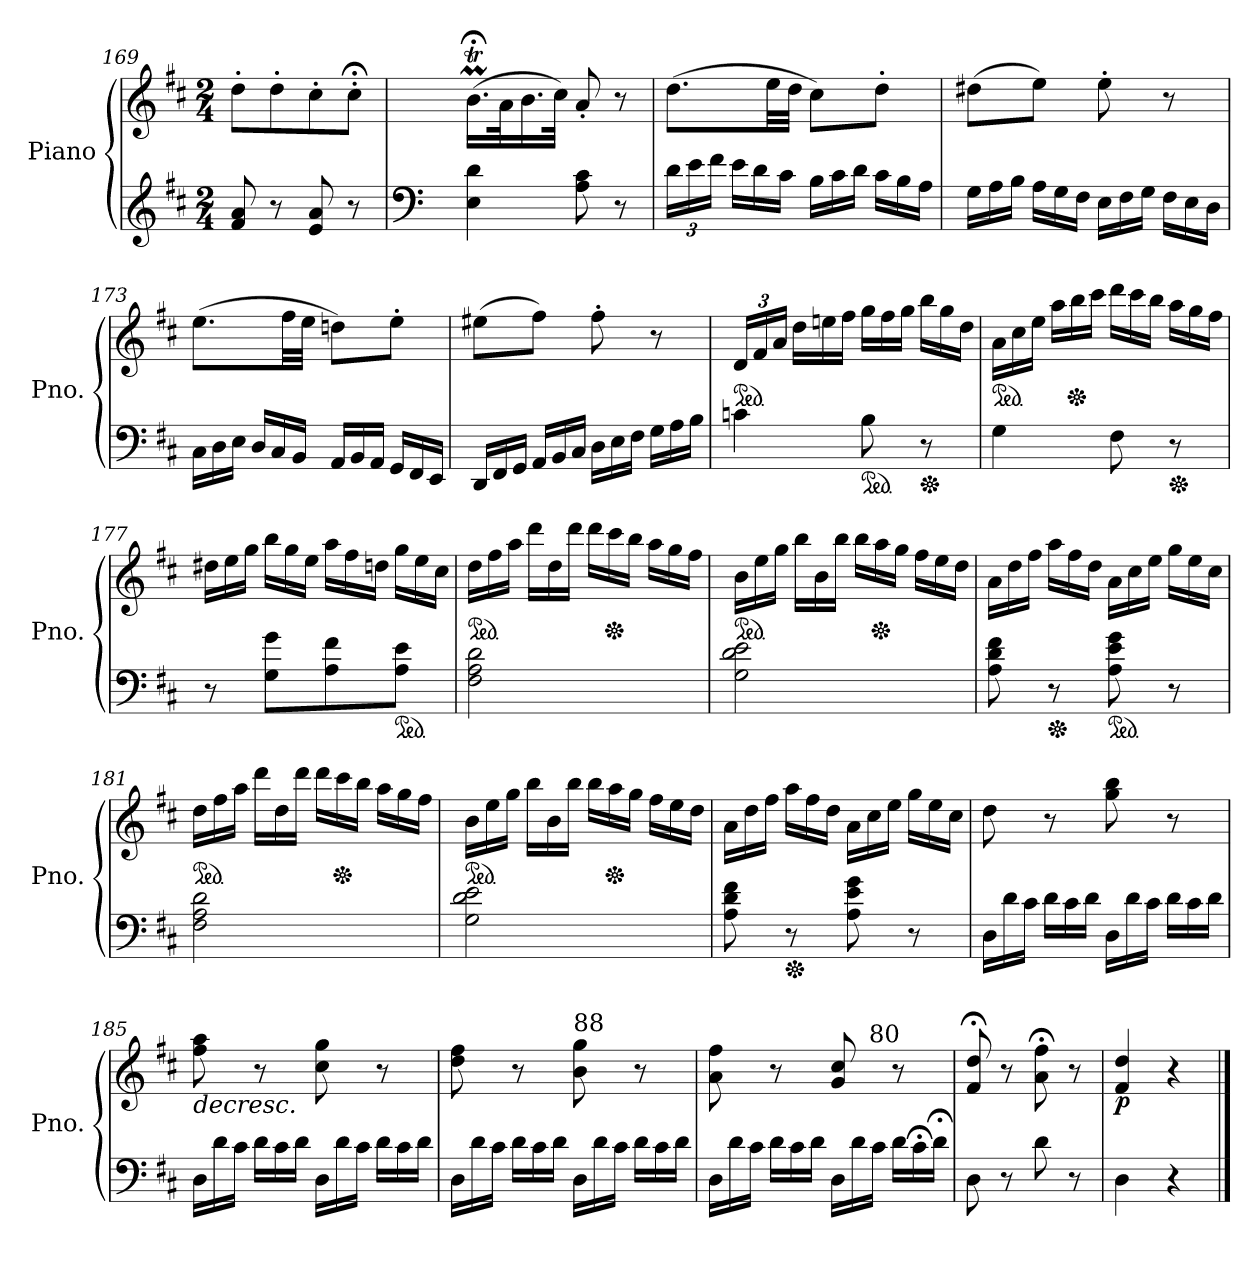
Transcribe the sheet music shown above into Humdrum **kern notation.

**kern	**kern	**dynam
*part1	*part1	*part1
*staff2	*staff1	*staff1/2
*I"Piano	*	*
*I'Pno.	*	*
!!LO:LB:g=z
*clefG2	*clefG2	*
*k[f#c#]	*k[f#c#]	*
*M2/4	*M2/4	*
=169	=169	=169
8f#/ 8a/	8dd'\L	.
8r	8dd'\	.
8e/ 8a/	8cc#'\	.
8r	8cc#;<'\J	.
=170	=170	=170
*clefF4	*	*
qdLyy	.	.
qdJyy	.	.
4E\ 4d\	(>16.b;<TM\LL	.
.	32a\K	.
.	16.b\	.
.	32cc#\JJk)	.
8A\ 8c#\	8a'/	.
8r	8r	.
=171	=171	=171
*Xbrackettup	*	*
!	!	!LO:DY:b=2
!	!	!LO:DY:n=1:b
24d\LL	(>8.dd\L	mf f
24e\	.	.
24f#\JJ	.	.
*Xtuplet	*	*
24e\LL	.	.
24d\	.	.
.	32ee\LL	.
24c#\JJ	.	.
.	32dd\JJJ	.
24B\LL	8cc#\L)	.
24c#\	.	.
24d\JJ	.	.
24c#\LL	8dd'\J	.
24B\	.	.
24A\JJ	.	.
=172	=172	=172
24G\LL	(>8dd#X\L	.
24A\	.	.
24B\JJ	.	.
24A\LL	8ee\J)	.
24G\	.	.
24F#\JJ	.	.
24E\LL	8ee'\	.
24F#\	.	.
24G\JJ	.	.
24F#\LL	8r	.
24E\	.	.
24D\JJ	.	.
!!LO:LB:g=z
=173	=173	=173
24C#\LL	(>8.ee\L	.
24D\	.	.
24E\JJ	.	.
24D/LL	.	.
24C#/	.	.
.	32ff#\LL	.
24BB/JJ	.	.
.	32ee\JJJ	.
24AA/LL	8ddn\L)	.
24BB/	.	.
24AA/JJ	.	.
24GG/LL	8ee'\J	.
24FF#/	.	.
24EE/JJ	.	.
=174	=174	=174
24DD/LL	(>8ee#X\L	.
24FF#/	.	.
24GG/JJ	.	.
24AA/LL	8ff#\J)	.
24BB/	.	.
24C#/JJ	.	.
24D\LL	8ff#'\	.
24E\	.	.
24F#\JJ	.	.
24G\LL	8r	.
24A\	.	.
24B\JJ	.	.
=175	=175	=175
*	*ped	*
*	*Xbrackettup	*
4cn\	24d/LL	.
.	24f#/	.
.	24a/JJ	.
*	*Xtuplet	*
.	24dd\LL	.
.	24eeni\	.
.	24ff#\JJ	.
*ped	*	*
8B\	24gg\LL	.
.	24ff#\	.
.	24gg\JJ	.
*Xped	*	*
8r	24bb\LL	.
.	24gg\	.
.	24dd\JJ	.
=176	=176	=176
*	*ped	*
4G\	24a\LL	.
.	24cc#\	.
.	24ee\JJ	.
.	24aa\LL	.
*	*Xped	*
.	24bb\	.
.	24ccc#\JJ	.
8F#\	24ddd\LL	.
.	24ccc#\	.
.	24bb\JJ	.
*Xped	*	*
8r	24aa\LL	.
.	24gg\	.
.	24ff#\JJ	.
!!LO:LB:g=z
=177	=177	=177
8r	24dd#X\LL	.
.	24ee\	.
.	24gg\JJ	.
8G\ 8g\L	24bb\LL	.
.	24gg\	.
.	24ee\JJ	.
8A\ 8f#\	24aa\LL	.
.	24ff#\	.
.	24ddn\JJ	.
*ped	*	*
8A\ 8e\J	24gg\LL	.
.	24ee\	.
.	24cc#\JJ	.
=178	=178	=178
*	*ped	*
2F#\ 2A\ 2d\	24dd\LL	.
.	24ff#\	.
.	24aa\JJ	.
.	24ddd\LL	.
.	24dd\	.
.	24ddd\JJ	.
.	24ddd\LL	.
*	*Xped	*
.	24ccc#\	.
.	24bb\JJ	.
.	24aa\LL	.
.	24gg\	.
.	24ff#\JJ	.
=179	=179	=179
*	*ped	*
2G\ 2d\ 2e\	24b\LL	.
.	24ee\	.
.	24gg\JJ	.
.	24bb\LL	.
.	24b\	.
.	24bb\JJ	.
.	24bb\LL	.
*	*Xped	*
.	24aa\	.
.	24gg\JJ	.
.	24ff#\LL	.
.	24ee\	.
.	24dd\JJ	.
=180	=180	=180
8A\ 8d\ 8f#\	24a\LL	.
.	24dd\	.
.	24ff#\JJ	.
*Xped	*	*
8r	24aa\LL	.
.	24ff#\	.
.	24dd\JJ	.
*ped	*	*
8A\ 8e\ 8g\	24a\LL	.
.	24cc#\	.
.	24ee\JJ	.
8r	24gg\LL	.
.	24ee\	.
.	24cc#\JJ	.
!!LO:LB:g=z
=181	=181	=181
*	*ped	*
2F#\ 2A\ 2d\	24dd\LL	.
.	24ff#\	.
.	24aa\JJ	.
.	24ddd\LL	.
.	24dd\	.
.	24ddd\JJ	.
.	24ddd\LL	.
*	*Xped	*
.	24ccc#\	.
.	24bb\JJ	.
.	24aa\LL	.
.	24gg\	.
.	24ff#\JJ	.
=182	=182	=182
*	*ped	*
2G\ 2d\ 2e\	24b\LL	.
.	24ee\	.
.	24gg\JJ	.
.	24bb\LL	.
.	24b\	.
.	24bb\JJ	.
.	24bb\LL	.
*	*Xped	*
.	24aa\	.
.	24gg\JJ	.
.	24ff#\LL	.
.	24ee\	.
.	24dd\JJ	.
=183	=183	=183
8A\ 8d\ 8f#\	24a\LL	.
.	24dd\	.
.	24ff#\JJ	.
*Xped	*	*
8r	24aa\LL	.
.	24ff#\	.
.	24dd\JJ	.
8A\ 8e\ 8g\	24a\LL	.
.	24cc#\	.
.	24ee\JJ	.
8r	24gg\LL	.
.	24ee\	.
.	24cc#\JJ	.
=184	=184	=184
24D\LL	8dd\	.
24d\	.	.
24c#\JJ	.	.
24d\LL	8r	.
24c#\	.	.
24d\JJ	.	.
24D\LL	8gg\ 8bb\	.
24d\	.	.
24c#\JJ	.	.
24d\LL	8r	.
24c#\	.	.
24d\JJ	.	.
!!LO:LB:g=z
=185	=185	=185
!	!	!LO:HP:b
!	!	!LO:DY:n=1:b=2
!	!	!LO:DY:n=2:b
24D\LL	8ff#\ 8aa\	> mf f
24d\	.	.
24c#\JJ	.	.
24d\LL	8r	.
24c#\	.	.
24d\JJ	.	.
24D\LL	8cc#\ 8gg\	.
24d\	.	.
24c#\JJ	.	.
24d\LL	8r	.
24c#\	.	.
24d\JJ	.	.
=186	=186	=186
24D\LL	8dd\ 8ff#\	.
24d\	.	.
24c#\JJ	.	.
24d\LL	8r	.
24c#\	.	.
24d\JJ	.	.
!	!LO:TX:a:t=88	!
24D\LL	8b\ 8gg\	.
24d\	.	.
24c#\JJ	.	.
24d\LL	8r	.
24c#\	.	.
24d\JJ	.	.
=187	=187	=187
!	!LO:TX:a:t=85	!
*	*^	*
24D\LL	8a\ 8ff#\	3ryy	.
24d\	.	.	.
24c#\JJ	.	.	.
24d\LL	8r	.	.
24c#\	.	.	.
24d\JJ	.	.	.
24D\LL	8g/ 8cc#/	.	.
24d\	.	.	.
!	!	!LO:TX:a:t=80	!
24c#\JJ	.	6ryy	.
24d\LL	8r	.	.
24c#;<\	.	.	.
24d;<\JJ	.	.	.
=188	=188	=188	=188
!	!	!	!LO:DY:b=2
!	!	!	!LO:DY:n=1:b
*	*v	*v	*
8D\	8f#/;< 8dd/;<	p mp
8r	8r	]
8d\	8a\;< 8ff#\;<	.
8r	8r	.
=189	=189	=189
!	!	!LO:DY:b
4D\	4f#/ 4dd/	p
4r	4r	.
==	==	==
*-	*-	*-
